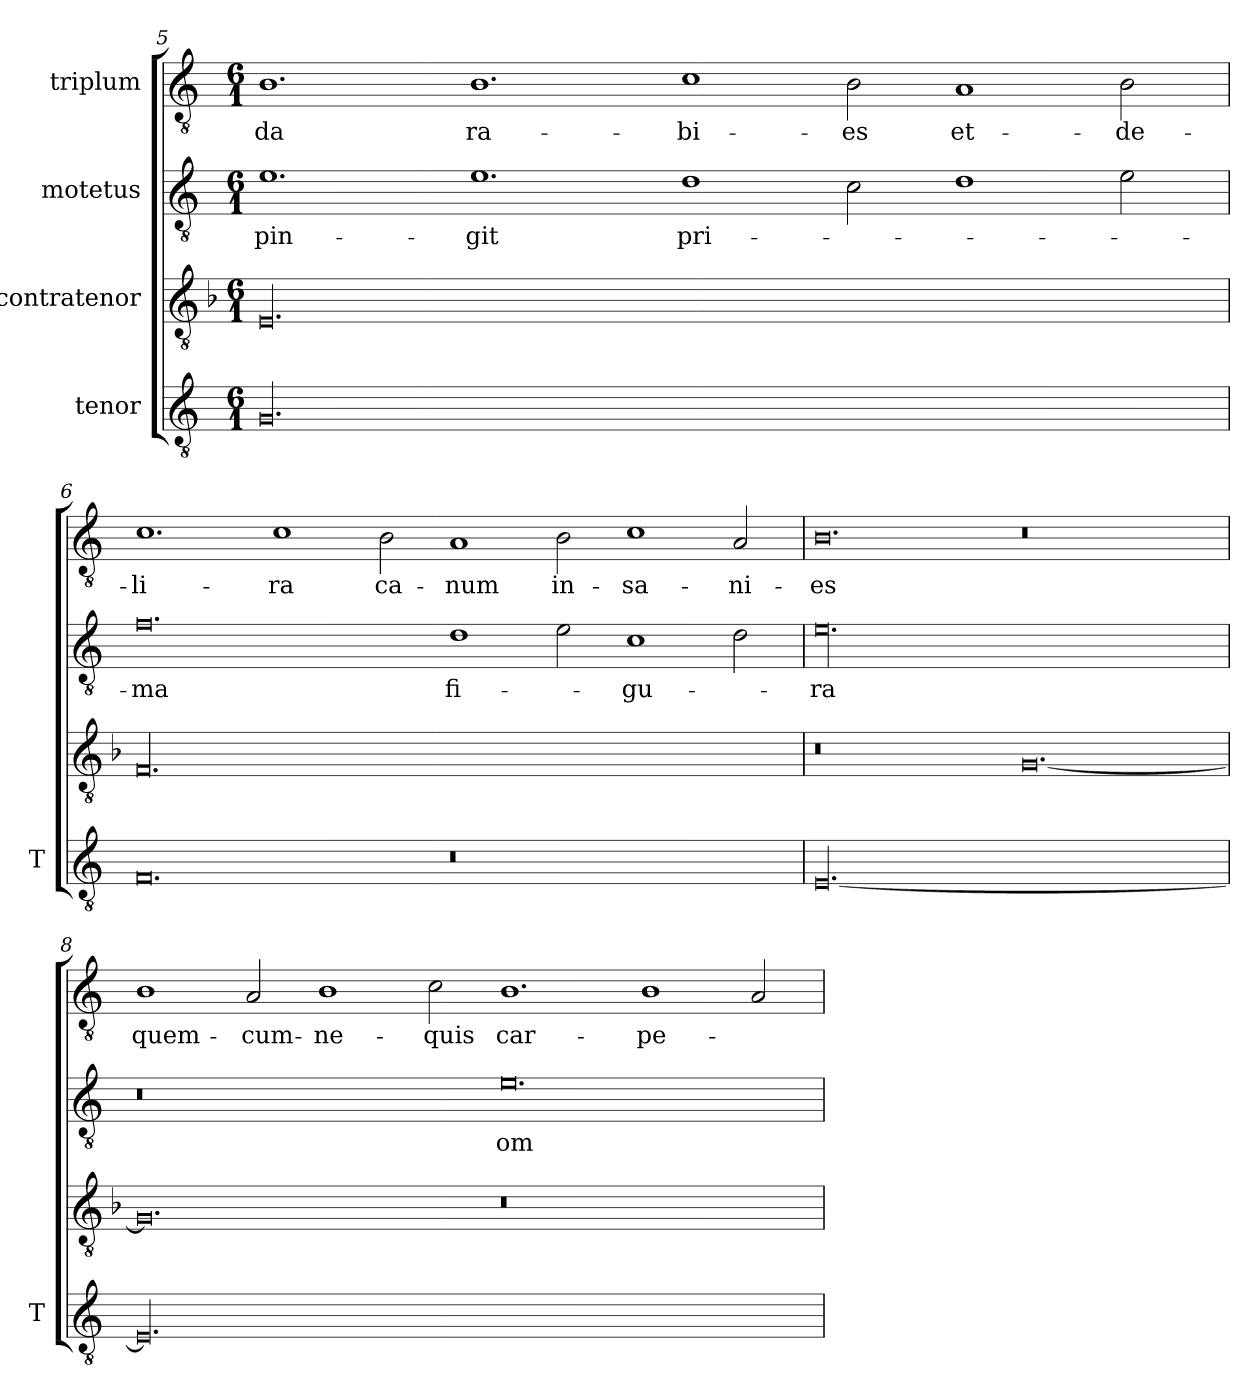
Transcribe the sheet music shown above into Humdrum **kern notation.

**kern	**kern	**kern	**text	**kern	**text
*part4	*part3	*part2	*part2	*part1	*part1
*staff4	*staff3	*staff2	*staff2	*staff1	*staff1
*I"tenor	*I"contratenor	*I"motetus	*	*I"triplum	*
*I'T	*	*	*	*	*
*clefGv2	*clefGv2	*clefGv2	*	*clefGv2	*
*k[]	*k[b-]	*k[]	*	*k[]	*
*C:	*F:	*C:	*	*C:	*
*M6/1	*M6/1	*M6/1	*	*M6/1	*
=5	=5	=5	=5	=5	=5
00.G/	00.E/	1.e\	-pin-	1.B\	-da
.	.	1.e\	-git	1.B\	ra-
.	.	1d\	pri-	1c\	-bi-
.	.	2c\	.	2B\	-es
.	.	1d\	.	1A/	et-
.	.	2e\	.	2B\	de-
!!LO:PB:g=z
=6	=6	=6	=6	=6	=6
0.F/	00.F/	0.f\	-ma	1.c\	-li-
.	.	.	.	1c\	-ra
.	.	.	.	2B\	ca-
0.r	.	1d\	fi-	1A/	-num
.	.	2e\	.	2B\	in-
.	.	1c\	-gu-	1c\	-sa-
.	.	2d\	.	2A/	-ni-
=7	=7	=7	=7	=7	=7
[00.E/	0.r	00.e\	-ra	0.B\	-es
.	[0.G/	.	.	0.r	.
=8	=8	=8	=8	=8	=8
00.E/]	0.G/]	0.r	.	1B\	quem-
.	.	.	.	2A/	cum-
.	.	.	.	1B\	ne-
.	.	.	.	2c\	-quis
.	0.r	0.e\	om-	1.B\	car-
.	.	.	.	1B\	-pe-
.	.	.	.	2A/	.
=	=	=	=	=	=
*-	*-	*-	*-	*-	*-
